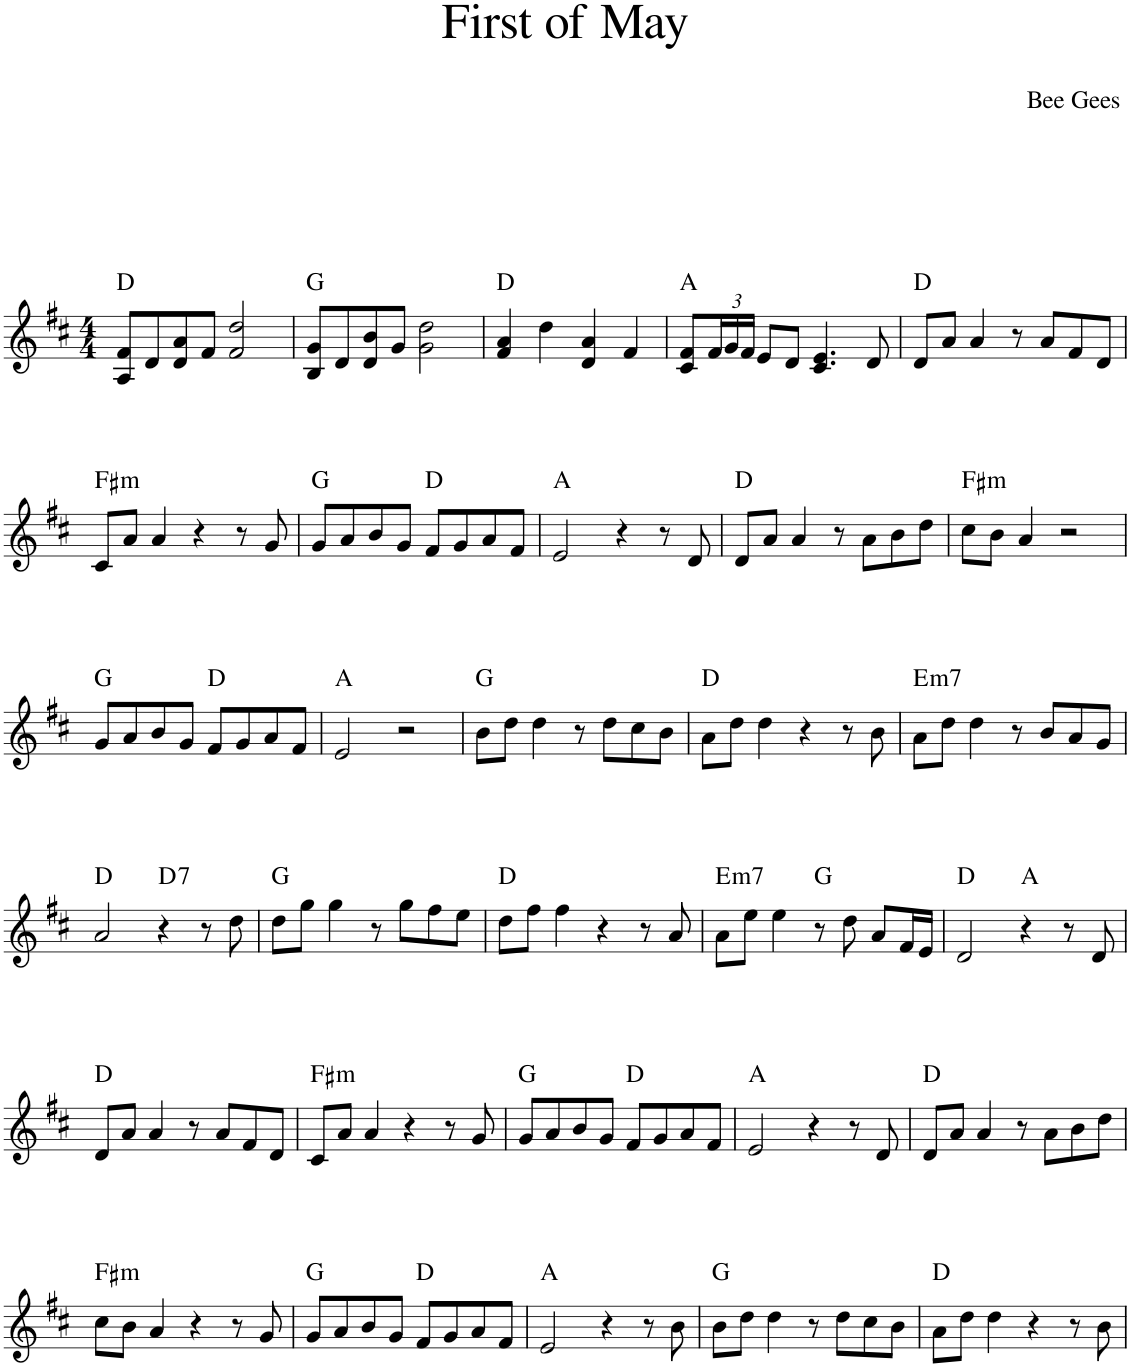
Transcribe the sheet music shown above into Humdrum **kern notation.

**kern	**harte
*part1	*part1
*staff1	*
*I"Piano	*
*I'Pno.	*
*clefG2	*
*k[f#c#]	*
*M4/4	*
=1	=1
8A/ 8f#/L	D:maj
8d/	.
8d/ 8a/	.
8f#/J	.
2f#/ 2dd/	.
=2	=2
8B/ 8g/L	G:maj
8d/	.
8d/ 8b/	.
8g/J	.
2g\ 2dd\	.
=3	=3
4f#/ 4a/	D:maj
4dd\	.
4d/ 4a/	.
4f#/	.
=4	=4
8c#/ 8f#/L	A:maj
*Xbrackettup	*
24f#/L	.
24g/	.
24f#/JJ	.
8e/L	.
8d/J	.
4.c#/ 4.e/	.
8d/	.
=5	=5
8d/L	D:maj
8a/J	.
4a/	.
8r	.
8a/L	.
8f#/	.
8d/J	.
!!LO:LB:g=z
=6	=6
!	!LO:H:kt=m
8c#/L	F#:min
8a/J	.
4a/	.
4r	.
8r	.
8g/	.
=7	=7
8g/L	G:maj
8a/	.
8b/	.
8g/J	.
8f#/L	D:maj
8g/	.
8a/	.
8f#/J	.
=8	=8
2e/	A:maj
4r	.
8r	.
8d/	.
=9	=9
8d/L	D:maj
8a/J	.
4a/	.
8r	.
8a\L	.
8b\	.
8dd\J	.
=10	=10
!	!LO:H:kt=m
8cc#\L	F#:min
8b\J	.
4a/	.
2r	.
!!LO:LB:g=z
=11	=11
8g/L	G:maj
8a/	.
8b/	.
8g/J	.
8f#/L	D:maj
8g/	.
8a/	.
8f#/J	.
=12	=12
2e/	A:maj
2r	.
=13	=13
8b\L	G:maj
8dd\J	.
4dd\	.
8r	.
8dd\L	.
8cc#\	.
8b\J	.
=14	=14
8a\L	D:maj
8dd\J	.
4dd\	.
4r	.
8r	.
8b\	.
=15	=15
!	!LO:H:kt=m7
8a\L	E:min7
8dd\J	.
4dd\	.
8r	.
8b/L	.
8a/	.
8g/J	.
!!LO:LB:g=z
=16	=16
2a/	D:maj
!	!LO:H:kt=7
4r	D:7
8r	.
8dd\	.
=17	=17
8dd\L	G:maj
8gg\J	.
4gg\	.
8r	.
8gg\L	.
8ff#\	.
8ee\J	.
=18	=18
8dd\L	D:maj
8ff#\J	.
4ff#\	.
4r	.
8r	.
8a/	.
=19	=19
!	!LO:H:kt=m7
8a\L	E:min7
8ee\J	.
4ee\	.
8r	G:maj
8dd\	.
8a/L	.
16f#/L	.
16e/JJ	.
=20	=20
2d/	D:maj
4r	A:maj
8r	.
8d/	.
!!LO:LB:g=z
=21	=21
8d/L	D:maj
8a/J	.
4a/	.
8r	.
8a/L	.
8f#/	.
8d/J	.
=22	=22
!	!LO:H:kt=m
8c#/L	F#:min
8a/J	.
4a/	.
4r	.
8r	.
8g/	.
=23	=23
8g/L	G:maj
8a/	.
8b/	.
8g/J	.
8f#/L	D:maj
8g/	.
8a/	.
8f#/J	.
=24	=24
2e/	A:maj
4r	.
8r	.
8d/	.
=25	=25
8d/L	D:maj
8a/J	.
4a/	.
8r	.
8a\L	.
8b\	.
8dd\J	.
!!LO:LB:g=z
=26	=26
!	!LO:H:kt=m
8cc#\L	F#:min
8b\J	.
4a/	.
4r	.
8r	.
8g/	.
=27	=27
8g/L	G:maj
8a/	.
8b/	.
8g/J	.
8f#/L	D:maj
8g/	.
8a/	.
8f#/J	.
=28	=28
2e/	A:maj
4r	.
8r	.
8b\	.
=29	=29
8b\L	G:maj
8dd\J	.
4dd\	.
8r	.
8dd\L	.
8cc#\	.
8b\J	.
=30	=30
8a\L	D:maj
8dd\J	.
4dd\	.
4r	.
8r	.
8b\	.
=	=
*-	*-
